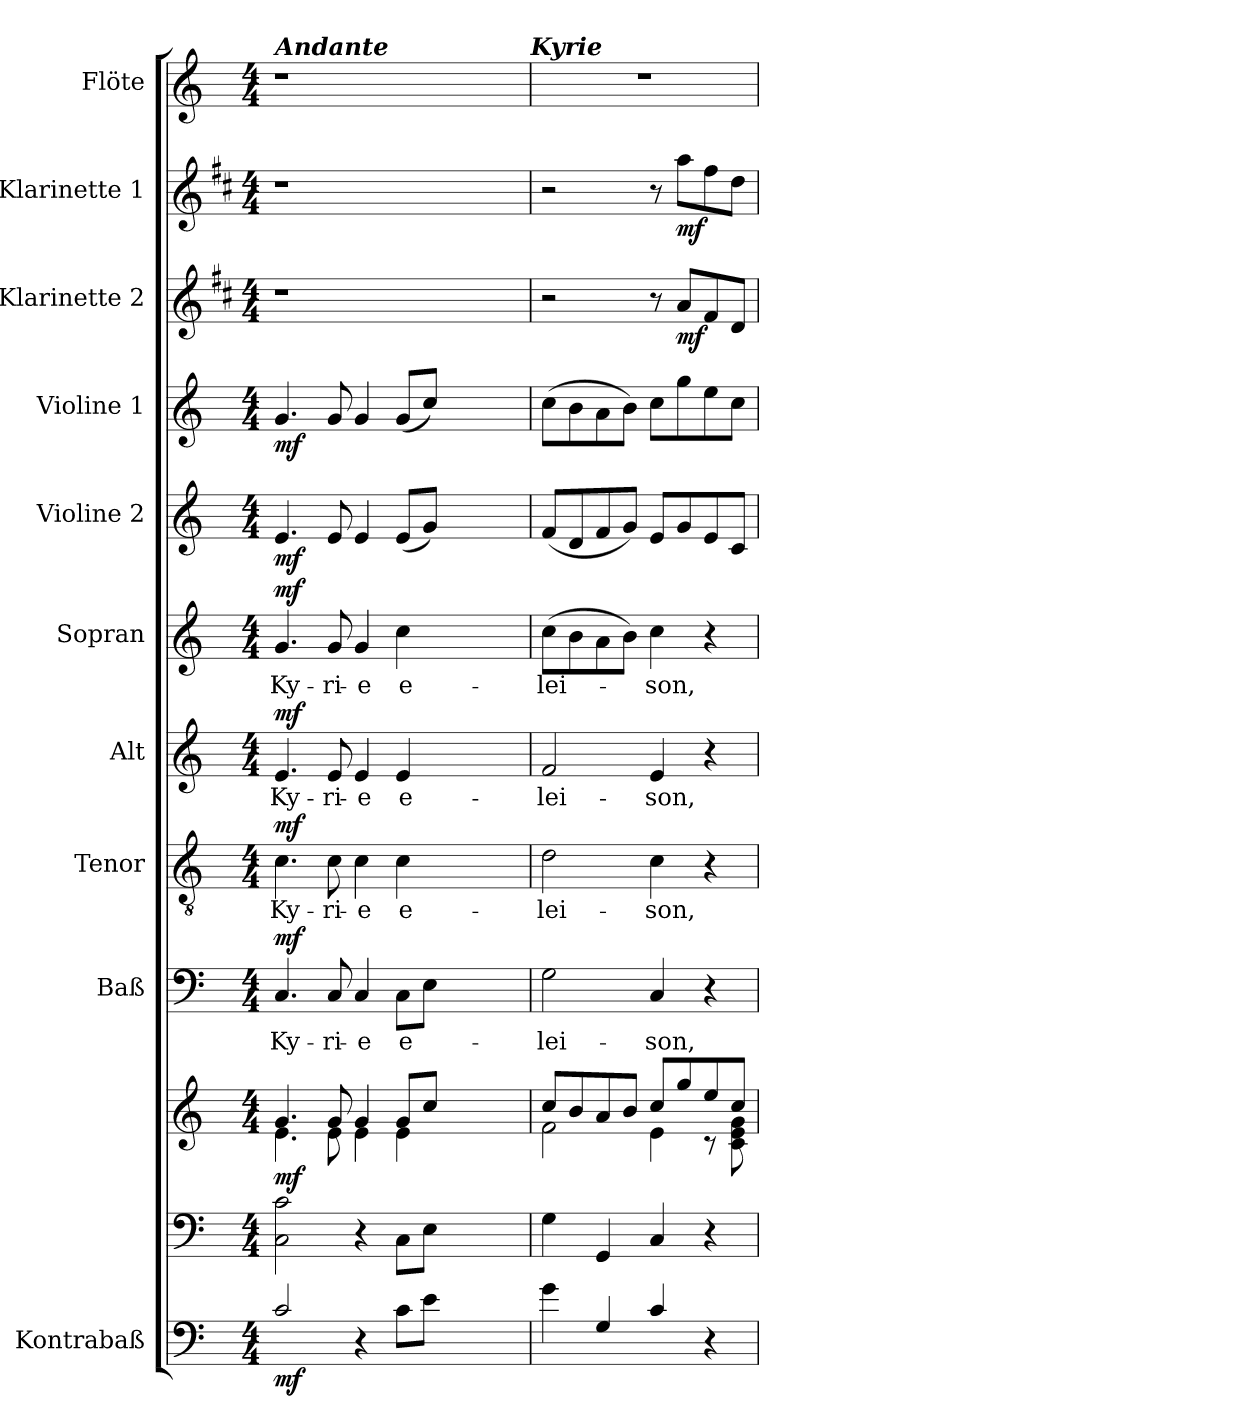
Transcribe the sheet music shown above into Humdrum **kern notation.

**kern	**dynam	**kern	**kern	**dynam	**kern	**text	**dynam	**kern	**text	**dynam	**kern	**text	**dynam	**kern	**text	**dynam	**kern	**dynam	**kern	**dynam	**kern	**dynam	**kern	**dynam	**kern
*part11	*part11	*part10	*part10	*part10	*part9	*part9	*part9	*part8	*part8	*part8	*part7	*part7	*part7	*part6	*part6	*part6	*part5	*part5	*part4	*part4	*part3	*part3	*part2	*part2	*part1
*staff12	*staff12	*staff11	*staff10	*staff10/11	*staff9	*staff9	*staff9	*staff8	*staff8	*staff8	*staff7	*staff7	*staff7	*staff6	*staff6	*staff6	*staff5	*staff5	*staff4	*staff4	*staff3	*staff3	*staff2	*staff2	*staff1
*I"Kontrabaß	*	*	*	*	*I"Baß	*	*	*I"Tenor	*	*	*I"Alt	*	*	*I"Sopran	*	*	*I"Violine 2	*	*I"Violine 1	*	*I"Klarinette 2	*	*I"Klarinette 1	*	*I"Flöte
*	*	*	*	*	*	*	*	*	*	*	*	*	*	*	*	*	*I'Vln	*	*I'Vln	*	*	*	*	*	*I'Fl
*clefF4	*	*clefF4	*clefG2	*	*clefF4	*	*	*clefGv2	*	*	*clefG2	*	*	*clefG2	*	*	*clefG2	*	*clefG2	*	*clefG2	*	*clefG2	*	*clefG2
*ITrd7c12	*	*	*	*	*	*	*	*	*	*	*	*	*	*	*	*	*	*	*	*	*ITrd1c2	*	*ITrd1c2	*	*
*k[]	*	*k[]	*k[]	*	*k[]	*	*	*k[]	*	*	*k[]	*	*	*k[]	*	*	*k[]	*	*k[]	*	*k[]	*	*k[]	*	*k[]
*C:	*	*C:	*C:	*	*C:	*	*	*C:	*	*	*C:	*	*	*C:	*	*	*C:	*	*C:	*	*C:	*	*C:	*	*C:
*M4/4	*	*M4/4	*M4/4	*	*M4/4	*	*	*M4/4	*	*	*M4/4	*	*	*M4/4	*	*	*M4/4	*	*M4/4	*	*M4/4	*	*M4/4	*	*M4/4
=1	=1	=1	=1	=1	=1	=1	=1	=1	=1	=1	=1	=1	=1	=1	=1	=1	=1	=1	=1	=1	=1	=1	=1	=1	=1
*	*	*	*^	*	*	*	*	*	*	*	*	*	*	*	*	*	*	*	*	*	*	*	*	*	*
!	!	!	!	!	!	!	!	!	!	!	!	!	!	!	!	!	!	!	!	!	!	!	!	!	!	!LO:TX:a:Bi:t=Andante
!	!LO:DY:b	!	!	!	!LO:DY:b	!	!LO:LY:b	!LO:DY:a	!	!LO:LY:b	!LO:DY:a	!	!LO:LY:b	!LO:DY:a	!	!LO:LY:b	!LO:DY:a	!	!LO:DY:b	!	!LO:DY:b	!	!	!	!	!
2C/	mf	2C\ 2c\	4.g/	4.e\	mf	4.C/	Ky-	mf	4.c\	Ky-	mf	4.e/	Ky-	mf	4.g/	Ky-	mf	4.e/	mf	4.g/	mf	1r	.	1r	.	1r
!	!	!	!	!	!	!	!LO:LY:b	!	!	!LO:LY:b	!	!	!LO:LY:b	!	!	!LO:LY:b	!	!	!	!	!	!	!	!	!	!
.	.	.	8g/	8e\	.	8C/	-ri-	.	8c\	-ri-	.	8e/	-ri-	.	8g/	-ri-	.	8e/	.	8g/	.	.	.	.	.	.
!	!	!	!	!	!	!	!LO:LY:b	!	!	!LO:LY:b	!	!	!LO:LY:b	!	!	!LO:LY:b	!	!	!	!	!	!	!	!	!	!
4r	.	4r	4g/	4e\	.	4C/	-e	.	4c\	-e	.	4e/	-e	.	4g/	-e	.	4e/	.	4g/	.	.	.	.	.	.
!	!	!	!	!	!	!	!LO:LY:b	!	!	!LO:LY:b	!	!	!LO:LY:b	!	!	!LO:LY:b	!	!	!	!	!	!	!	!	!	!
8C\L	.	8C\L	8g/L	4e\	.	8C\L	e-	.	4c\	e-	.	4e/	e-	.	4cc\	e-	.	(<8e/L	.	(<8g/L	.	.	.	.	.	.
8E\J	.	8E\J	8cc/J	.	.	8E\J	.	.	.	.	.	.	.	.	.	.	.	8g/J)	.	8cc/J)	.	.	.	.	.	.
2.ryy	.	2.ryy	2.ryy	2.ryy	.	2.ryy	.	.	2.ryy	.	.	2.ryy	.	.	2.ryy	.	.	2.ryy	.	2.ryy	.	2.ryy	.	2.ryy	.	2.ryy
!	!	!	!	!	!	!	!	!	!	!	!	!	!	!	!	!	!	!	!	!	!	!	!	!	!	!LO:TX:a:Bi:t=Kyrie
=2	=2	=2	=2	=2	=2	=2	=2	=2	=2	=2	=2	=2	=2	=2	=2	=2	=2	=2	=2	=2	=2	=2	=2	=2	=2	=2
!	!	!	!	!	!	!	!LO:LY:b	!	!	!LO:LY:b	!	!	!LO:LY:b	!	!	!LO:LY:b	!	!	!	!	!	!	!	!	!	!
4G\	.	4G\	8cc/L	2f\	.	2G\	-lei-	.	2d\	-lei-	.	2f/	-lei-	.	(>8cc\L	-lei-	.	(<8f/L	.	(>8cc\L	.	2r	.	2r	.	1r
.	.	.	8b/	.	.	.	.	.	.	.	.	.	.	.	8b\	.	.	8d/	.	8b\	.	.	.	.	.	.
4GG/	.	4GG/	8a/	.	.	.	.	.	.	.	.	.	.	.	8a\	.	.	8f/	.	8a\	.	.	.	.	.	.
.	.	.	8b/J	.	.	.	.	.	.	.	.	.	.	.	8b\J)	.	.	8g/J)	.	8b\J)	.	.	.	.	.	.
!	!	!	!	!	!	!	!LO:LY:b	!	!	!LO:LY:b	!	!	!LO:LY:b	!	!	!LO:LY:b	!	!	!	!	!	!	!	!	!	!
4C/	.	4C/	8cc/L	4e\	.	4C/	-son,	.	4c\	-son,	.	4e/	-son,	.	4cc\	-son,	.	8e/L	.	8cc\L	.	8r	.	8r	.	.
!	!	!	!	!	!	!	!	!	!	!	!	!	!	!	!	!	!	!	!	!	!	!	!LO:DY:b	!	!LO:DY:b	!
.	.	.	8gg/	.	.	.	.	.	.	.	.	.	.	.	.	.	.	8g/	.	8gg\	.	8g/L	mf	8gg\L	mf	.
4r	.	4r	8ee/	8rc	.	4r	.	.	4r	.	.	4r	.	.	4r	.	.	8e/	.	8ee\	.	8e/	.	8ee\	.	.
.	.	.	8cc/J	8c\ 8e\ 8g\	.	.	.	.	.	.	.	.	.	.	.	.	.	8c/J	.	8cc\J	.	8c/J	.	8cc\J	.	.
*	*	*	*v	*v	*	*	*	*	*	*	*	*	*	*	*	*	*	*	*	*	*	*	*	*	*	*
=	=	=	=	=	=	=	=	=	=	=	=	=	=	=	=	=	=	=	=	=	=	=	=	=	=
*-	*-	*-	*-	*-	*-	*-	*-	*-	*-	*-	*-	*-	*-	*-	*-	*-	*-	*-	*-	*-	*-	*-	*-	*-	*-
